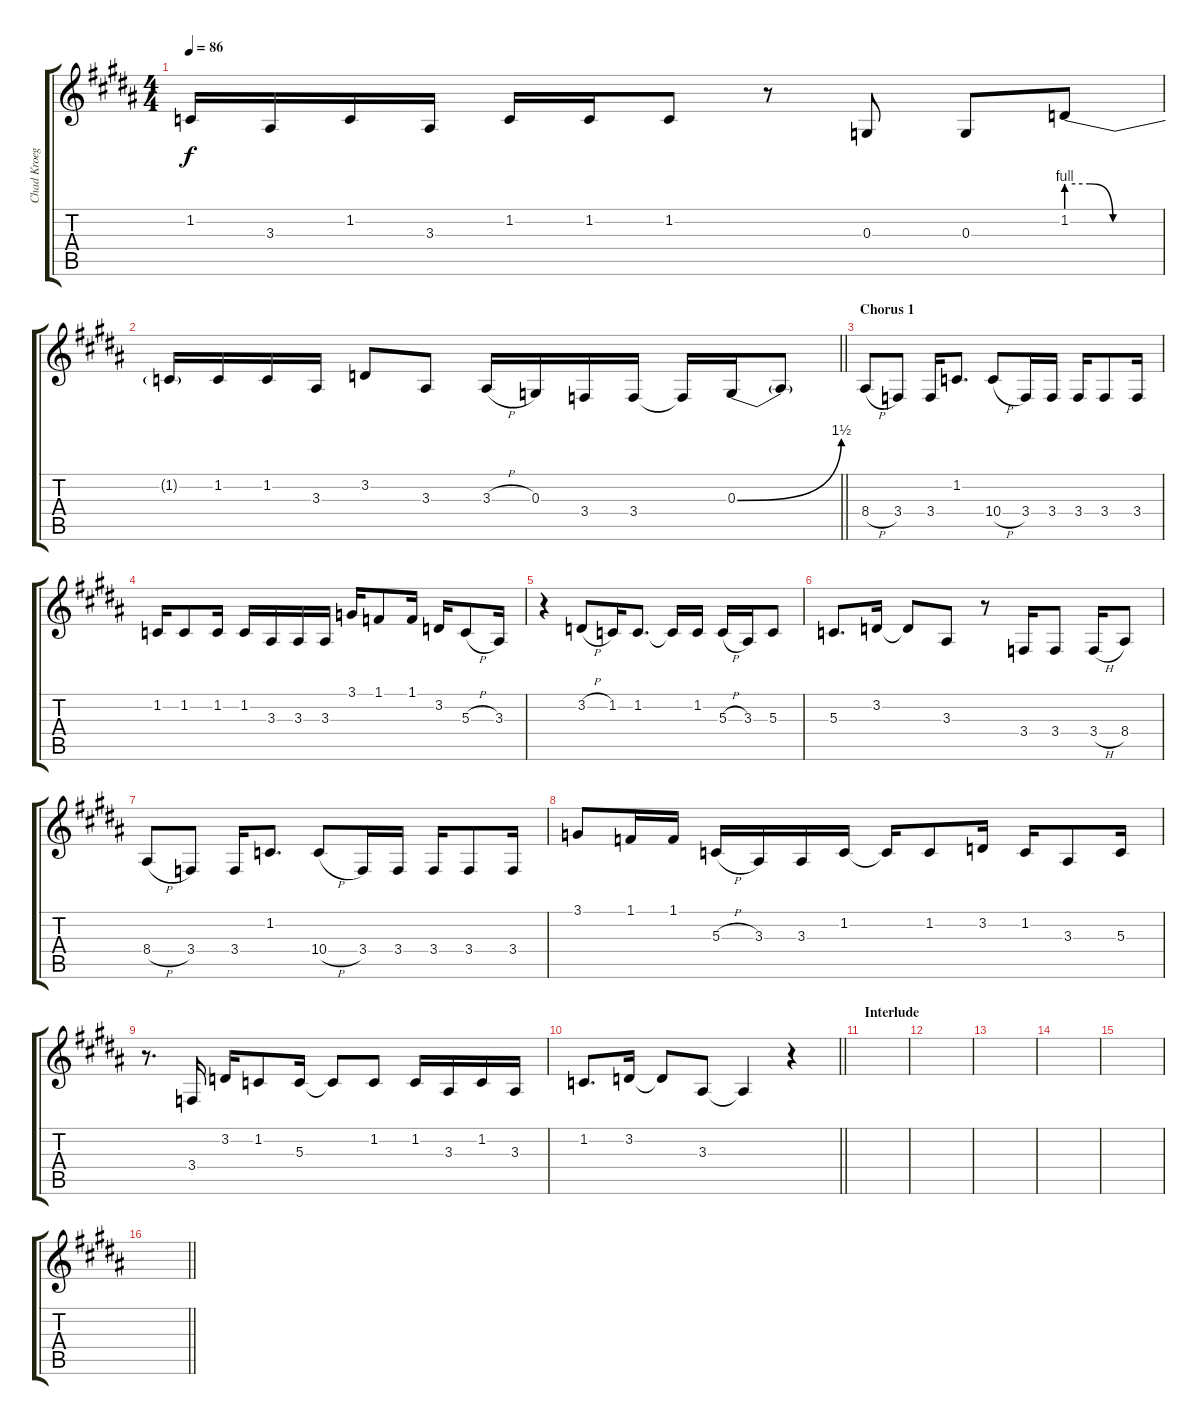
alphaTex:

\track ("Chad Kroeger (Voice)" "Chad Kroeg") {instrument tenorsax}
\staff {score tabs}
\tuning (E4 B3 G3 D3 A2 E2) {hide}
\ts (4 4)
\tempo 86
\clef g2
\ks b
1.2.16{dy f} 3.3.16 1.2.16 3.3.16 1.2.16 1.2.16 1.2.8 r.8 0.3.8 0.3.8 1.2{be (custom 0 4 15 4 30 0 60 0)}.8 |
\barLineRight lightlight
1.2{t}.16 1.2.16 1.2.16 3.3.16 3.2.8 3.3.8 3.3{h}.16 0.3.16 3.4.16 3.4.16 3.4{t}.16 0.3{be (bend 0 0 60 6)}.16 0.3{t}.8 |
\section ("" "Chorus 1")
8.4{h}.8 3.4.8 3.4.16 1.2.8{d} 10.4{h}.8 3.4.16 3.4.16 3.4.16 3.4.8 3.4.16 |
1.2.16 1.2.8 1.2.16 1.2.16 3.3.16 3.3.16 3.3.16 3.1.16 1.1.8 1.1.16 3.2.16 5.3{h}.8 3.3.16 |
r.4 3.2{h}.8 1.2.16 1.2.8{d} 1.2{t}.16 1.2.16 5.3{h}.16 3.3.16 5.3.8 |
5.3.8{d} 3.2.16 3.2{t}.8 3.3.8 r.8 3.4.16 3.4.8 3.4{h}.16 8.4.8 |
8.4{h}.8 3.4.8 3.4.16 1.2.8{d} 10.4{h}.8 3.4.16 3.4.16 3.4.16 3.4.8 3.4.16 |
3.1.8 1.1.16 1.1.16 5.3{h}.16 3.3.16 3.3.16 1.2.16 1.2{t}.16 1.2.8 3.2.16 1.2.16 3.3.8 5.3.16 |
r.8{d} 3.4.16 3.2.16 1.2.8 5.3.16 5.3{t}.8 1.2.8 1.2.16 3.3.16 1.2.16 3.3.16 |
\barLineRight lightlight
1.2.8{d} 3.2.16 3.2{t}.8 3.3.8 3.3{t}.4 r.4 |
\section ("" "Interlude")
|
|
|
|
|
\barLineRight lightlight
